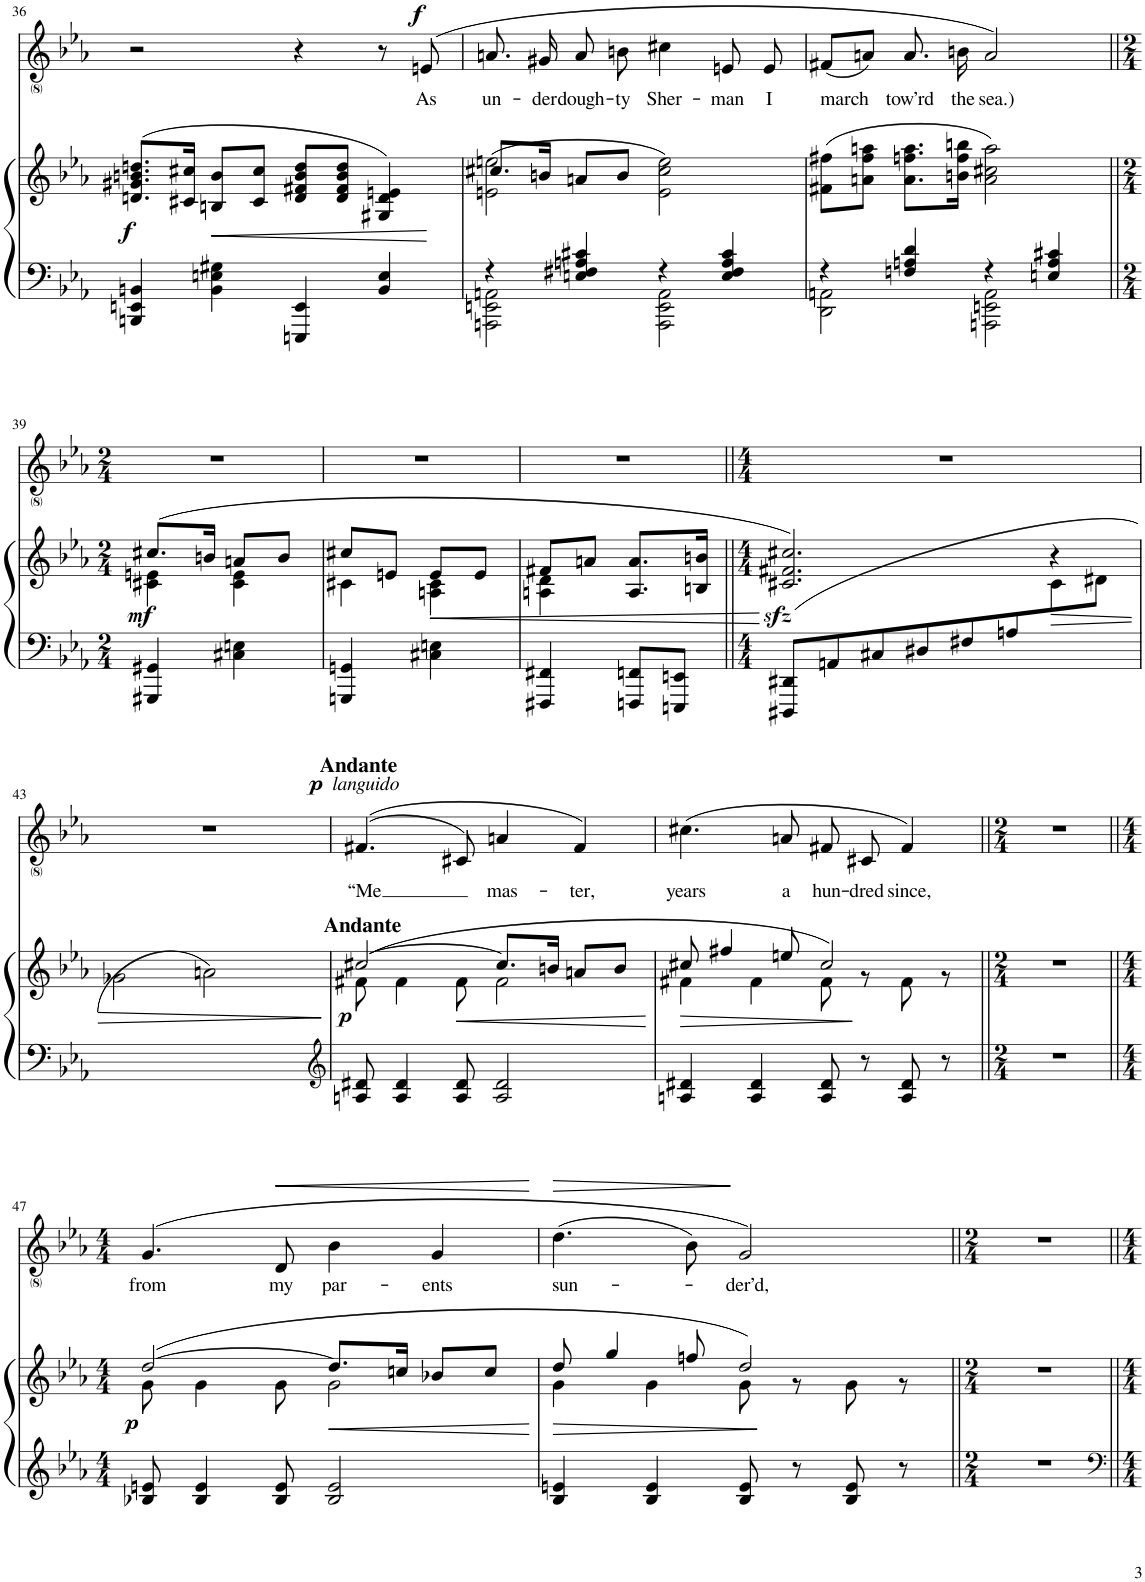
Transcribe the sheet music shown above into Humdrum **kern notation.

**kern	**kern	**dynam	**kern	**text	**dynam
*part2	*part2	*part2	*part1	*part1	*part1
*staff3	*staff2	*staff2/3	*staff1	*staff1	*staff1
*I"Piano	*	*	*I"Voice	*	*
*I'Pno	*	*	*	*	*
!!LO:PB:g=z
*clefF4	*clefG2	*	*clefG2	*	*
*k[b-e-a-]	*k[b-e-a-]	*	*k[b-e-a-]	*	*
*M4/4	*M4/4	*	*M4/4	*	*
=36	=36	=36	=36	=36	=36
!	!	!LO:DY:b	!	!	!
4BBBn/ 4EEn/ 4BBn/	(>8.dn/ 8.g#X/ 8.bn/ 8.ddn/L	f	2r	.	.
.	16c#X/ 16cc#X/Jk	.	.	.	.
!	!	!LO:HP:b	!	!	!
4BB\ 4En\ 4G#X\	8Bn/ 8b/L	<	.	.	.
.	8c#/ 8cc#/J	.	.	.	.
4EEEn/ 4EE/	8d/ 8f#X/ 8b/ 8dd/L	.	4r	.	.
.	8d/ 8f#/ 8b/ 8dd/J	.	.	.	.
4BB/ 4E/	4G#X/ 4d/ 4en/)	.	8r	.	.
!	!	!	!	!LO:LY:b	!LO:DY:a
.	.	.	(8en/	As	f
=37	=37	=37	=37	=37	=37
*^	*^	*	*	*	*
!	!	!	!	!	!	!LO:LY:b	!
4r	2AAAn\ 2EEn\ 2AAn\	8.cc#X/L	(>2en\ 2een\	.	8.an/	un-	.
!	!	!	!	!	!	!LO:LY:b	!
.	.	16bn/Jk	.	.	16g#X/	-der	.
!	!	!	!	!	!	!LO:LY:b	!
4En/ 4F#X/ 4An/ 4c#X/	.	8an/L	.	.	8a/	dough-	.
!	!	!	!	!	!	!LO:LY:b	!
.	.	8b/J	.	.	8bn\	-ty	.
!	!	!	!	!	!	!LO:LY:b	!
4r	2AAA\ 2EE\ 2AA\	2ryy	2e\ 2cc#\ 2ee\)	.	4cc#X\	Sher-	.
!	!	!	!	!	!	!LO:LY:b	!
4E/ 4F#/ 4A/ 4c#/	.	.	.	.	8en/	-man	.
!	!	!	!	!	!	!LO:LY:b	!
.	.	.	.	.	8e/	I	.
*	*	*v	*v	*	*	*	*
=38	=38	=38	=38	=38	=38	=38
!	!	!	!	!	!LO:LY:b	!
4r	2DD\ 2AAn\	(8f#X\ 8ff#X\L	.	(8f#X/L	march	.
.	.	8an\ 8ff#\ 8aan\J	.	8an/J)	.	.
!	!	!	!	!	!LO:LY:b	!
4Fn/ 4An/ 4d/	.	8.a\ 8.ffn\ 8.aa\L	.	8.a/	tow’rd	.
!	!	!	!	!	!LO:LY:b	!
.	.	16bn\ 16ff\ 16bbn\Jk	.	16bn\	the	.
!	!	!	!	!	!LO:LY:b	!
4r	2AAAn\ 2EEn\ 2AA\	2a\, 2cc#X\, 2aa\,)	.	2a/)	sea.)	.
4En/ 4A/ 4c#X/	.	.	.	.	.	.
*v	*v	*	*	*	*	*
!!LO:LB:g=z
=39||	=39||	=39||	=39||	=39||	=39||
*M2/4	*M2/4	*	*M2/4	*	*
*	*^	*	*	*	*
!	!	!	!LO:DY:b	!	!	!
4GGG#X/ 4GG#X/	(8.cc#X/L	4c#X\ 4en\	mf	2r	.	.
.	16bn/Jk	.	.	.	.	.
4C#X\ 4En\	8an/L	4c#\ 4e\	.	.	.	.
.	8b/J	.	.	.	.	.
=40	=40	=40	=40	=40	=40	=40
4GGGn/ 4GGn/	8cc#X/L	4c#X\	.	2r	.	.
.	8en/J	.	.	.	.	.
!	!	!	!LO:HP:b	!	!	!
4C#X\ 4En\	8e/L	4An\ 4c#\	<	.	.	.
.	8e/J	.	.	.	.	.
=41	=41	=41	=41	=41	=41	=41
4FFF#X/ 4FF#X/	8f#X/L	4An\ 4d\	.	2r	.	.
.	8an/J	.	.	.	.	.
8FFFn/ 8FFn/L	8.A/ 8.a/L	4ryy	.	.	.	.
8EEEn/ 8EEn/J	.	.	.	.	.	.
.	16Bn/ 16bn/Jk	.	.	.	.	.
*	*v	*v	*	*	*	*
.	.	[	.	.	.
=42||	=42||	=42||	=42||	=42||	=42||
*M4/4	*M4/4	*	*M4/4	*	*
*	*^	*	*	*	*
!	!	!	!LO:DY:b	!	!	!
(8DDD#X/ 8DD#X/L	2.c#X/ 2.f#X/ 2.cc#X/)	2.ryy	sfz	1r	.	.
8AAn/	.	.	.	.	.	.
8C#X/	.	.	.	.	.	.
8D#X/	.	.	.	.	.	.
8F#X/	.	.	.	.	.	.
8An/	.	.	.	.	.	.
!	!	!	!LO:HP:b	!	!	!
4ryy	4r	8c#\	>	.	.	.
.	.	8d#X\J	.	.	.	.
!!LO:LB:g=z
=43	=43	=43	=43	=43	=43	=43
1ryy	1ryy	2g-X\	.	1r	.	.
.	.	2an,\)	.	.	.	.
*	*v	*v	*	*	*	*
.	.	[	.	.	.
=44	=44	=44	=44	=44	=44
*clefG2	*	*	*	*	*
*	*^	*	*	*	*
!	!	!	!	!LO:TX:a:B:t=Andante	!	!
!	!LO:TX:a:B:t=Andante	!	!	!	!	!
!	!	!	!LO:DY:b	!	!LO:LY:b	!LO:DY:a
!	!	!	!	!	!	!LO:DY:n=1:a
8An/ 8d#X/	([2cc#X/	8f#X\	p	(>(>4.f#X/	“Me	p other-dynamics
4A/ 4d#/	.	4f#\	.	.	.	.
!	!	!	!LO:HP:b	!	!	!
8A/ 8d#/	.	8f#\	<	8c#X/)	.	.
!	!	!	!	!	!LO:LY:b	!
2A/ 2d#/	8.cc#/L]	2f#\	.	4an/	mas-	.
.	16bn/Jk	.	.	.	.	.
!	!	!	!	!	!LO:LY:b	!
.	8an/L	.	.	4f#/)	-ter,	.
.	8b/J	.	.	.	.	.
*	*v	*v	*	*	*	*
.	.	]	.	.	.
=45	=45	=45	=45	=45	=45
!	!	!LO:HP:b	!	!LO:LY:b	!
*	*^	*	*	*	*
4An/ 4d#X/	8cc#X/	4f#X\	>	(4.cc#X\	years	.
.	4ff#X/	.	.	.	.	.
4A/ 4d#/	.	4f#\	.	.	.	.
!	!	!	!	!	!LO:LY:b	!
.	8een/	.	.	8an/	a	.
!	!	!	!	!	!LO:LY:b	!
8A/ 8d#/	2cc#/)	8f#\	.	8f#X/	hun-	.
!	!	!	!	!	!LO:LY:b	!
8r	.	8r	[	8c#X/	-dred	.
!	!	!	!	!	!LO:LY:b	!
8A/ 8d#/	.	8f#\	.	4f#/)	since,	.
8r	.	8r	.	.	.	.
*	*v	*v	*	*	*	*
=46||	=46||	=46||	=46||	=46||	=46||
*M2/4	*M2/4	*	*M2/4	*	*
2r	2r	.	2r	.	.
!!LO:LB:g=z
=47||	=47||	=47||	=47||	=47||	=47||
*M4/4	*M4/4	*	*M4/4	*	*
*	*^	*	*	*	*
!	!	!	!LO:DY:b	!	!LO:LY:b	!
8B-X/ 8en/	([2dd/	8g\	p	(4.g/	from	.
4B-/ 4e/	.	4g\	.	.	.	.
!	!	!	!	!	!LO:LY:b	!LO:HP:b
8B-/ 8e/	.	8g\	.	8d/	my	<
!	!	!	!LO:HP:b	!	!LO:LY:b	!
2B-/ 2e/	8.dd/L]	2g\	<	4b-\	par-	.
.	16ccn/Jk	.	.	.	.	.
!	!	!	!	!	!LO:LY:b	!
.	8b-X/L	.	.	4g/	-ents	.
.	8cc/J	.	.	.	.	.
*	*v	*v	*	*	*	*
.	.	]	.	.	[
=48	=48	=48	=48	=48	=48
*	*^	*	*	*	*
!	!	!	!	!	!LO:LY:b	!LO:HP:b
4B-/ 4en/	8dd/	4g\	.	(4.dd\	sun-	>
.	4gg/	.	.	.	.	.
4B-/ 4e/	.	4g\	.	.	.	.
.	8ffn/	.	.	8b-\)	.	.
!	!	!	!	!	!LO:LY:b	!
8B-/ 8e/	2dd/)	8g\	.	2g/)	-der’d,	]
8r	.	8r	[	.	.	.
8B-/ 8e/	.	8g\	.	.	.	.
8r	.	8r	.	.	.	.
*	*v	*v	*	*	*	*
=49||	=49||	=49||	=49||	=49||	=49||
*M2/4	*M2/4	*	*M2/4	*	*
2r	2r	.	2r	.	.
=||	=||	=||	=||	=||	=||
*-	*-	*-	*-	*-	*-
